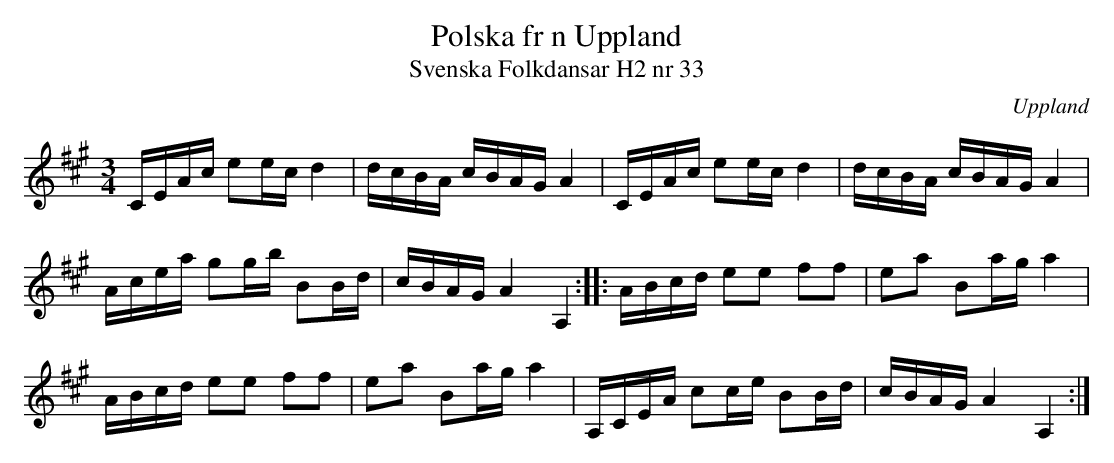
X:1
T:Polska fr n Uppland
T:Svenska Folkdansar H2 nr 33
O:Uppland
U:V=wedge
U:t=tenuto
M:3/4
L:1/16
K:A
CEAc e2ec d4 | dcBA cBAG A4 | CEAc e2ec d4 | dcBA cBAG A4 |
Acea g2gb B2Bd | cBAG A4 A,4 :: ABcd e2e2 f2f2 | e2a2 B2ag a4 |
ABcd e2e2 f2f2 | e2a2 B2ag a4 | A,CEA c2ce  B2Bd | cBAG A4 A,4 :|
